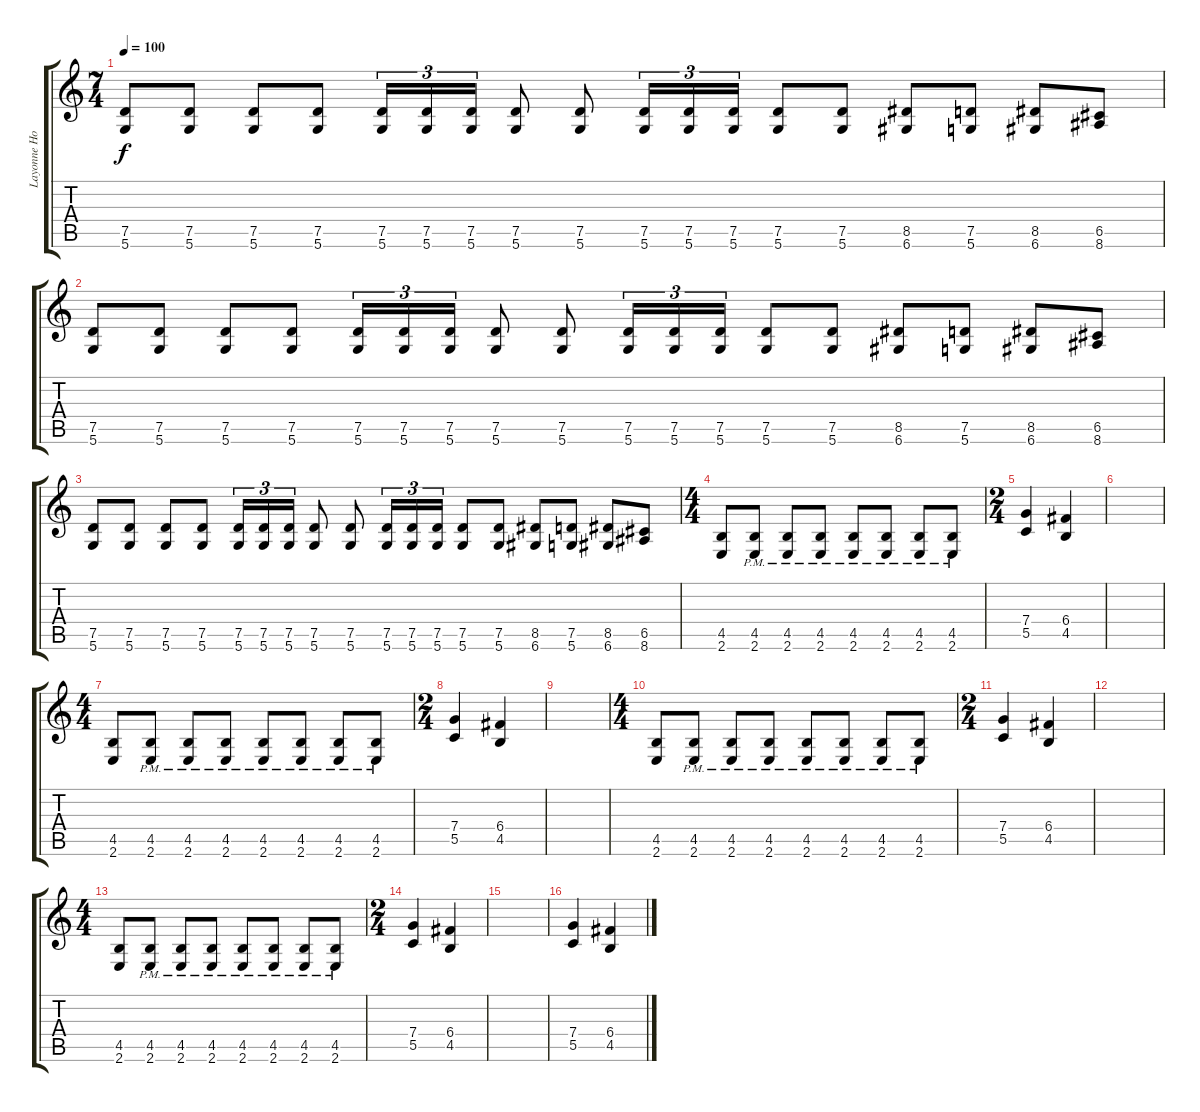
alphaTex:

\track ("Layonne Holmes" "Layonne Ho") {instrument overdrivenguitar}
\staff {score tabs}
\tuning (D4 A3 F3 C3 G2 D2) {hide}
\ts (7 4)
\tempo 100
\clef g2
\ks c
(7.5 5.6).8{dy f} (7.5 5.6).8 (7.5 5.6).8 (7.5 5.6).8 (7.5 5.6).16{tu (3 2)} (7.5 5.6).16{tu (3 2)} (7.5 5.6).16{tu (3 2)} (7.5 5.6).8 (7.5 5.6).8 (7.5 5.6).16{tu (3 2)} (7.5 5.6).16{tu (3 2)} (7.5 5.6).16{tu (3 2)} (7.5 5.6).8 (7.5 5.6).8 (8.5 6.6).8 (7.5 5.6).8 (8.5 6.6).8 (6.5 8.6).8 |
(7.5 5.6).8 (7.5 5.6).8 (7.5 5.6).8 (7.5 5.6).8 (7.5 5.6).16{tu (3 2)} (7.5 5.6).16{tu (3 2)} (7.5 5.6).16{tu (3 2)} (7.5 5.6).8 (7.5 5.6).8 (7.5 5.6).16{tu (3 2)} (7.5 5.6).16{tu (3 2)} (7.5 5.6).16{tu (3 2)} (7.5 5.6).8 (7.5 5.6).8 (8.5 6.6).8 (7.5 5.6).8 (8.5 6.6).8 (6.5 8.6).8 |
(7.5 5.6).8 (7.5 5.6).8 (7.5 5.6).8 (7.5 5.6).8 (7.5 5.6).16{tu (3 2)} (7.5 5.6).16{tu (3 2)} (7.5 5.6).16{tu (3 2)} (7.5 5.6).8 (7.5 5.6).8 (7.5 5.6).16{tu (3 2)} (7.5 5.6).16{tu (3 2)} (7.5 5.6).16{tu (3 2)} (7.5 5.6).8 (7.5 5.6).8 (8.5 6.6).8 (7.5 5.6).8 (8.5 6.6).8 (6.5 8.6).8 |
\ts (4 4)
(4.5 2.6).8 (4.5{pm} 2.6{pm}).8 (4.5{pm} 2.6{pm}).8 (4.5{pm} 2.6{pm}).8 (4.5{pm} 2.6{pm}).8 (4.5{pm} 2.6{pm}).8 (4.5{pm} 2.6{pm}).8 (4.5{pm} 2.6{pm}).8 |
\ts (2 4)
(7.4 5.5).4 (6.4 4.5).4 |
|
\ts (4 4)
(4.5 2.6).8 (4.5{pm} 2.6{pm}).8 (4.5{pm} 2.6{pm}).8 (4.5{pm} 2.6{pm}).8 (4.5{pm} 2.6{pm}).8 (4.5{pm} 2.6{pm}).8 (4.5{pm} 2.6{pm}).8 (4.5{pm} 2.6{pm}).8 |
\ts (2 4)
(7.4 5.5).4 (6.4 4.5).4 |
|
\ts (4 4)
(4.5 2.6).8 (4.5{pm} 2.6{pm}).8 (4.5{pm} 2.6{pm}).8 (4.5{pm} 2.6{pm}).8 (4.5{pm} 2.6{pm}).8 (4.5{pm} 2.6{pm}).8 (4.5{pm} 2.6{pm}).8 (4.5{pm} 2.6{pm}).8 |
\ts (2 4)
(7.4 5.5).4 (6.4 4.5).4 |
|
\ts (4 4)
(4.5 2.6).8 (4.5{pm} 2.6{pm}).8 (4.5{pm} 2.6{pm}).8 (4.5{pm} 2.6{pm}).8 (4.5{pm} 2.6{pm}).8 (4.5{pm} 2.6{pm}).8 (4.5{pm} 2.6{pm}).8 (4.5{pm} 2.6{pm}).8 |
\ts (2 4)
(7.4 5.5).4 (6.4 4.5).4 |
|
(7.4 5.5).4 (6.4 4.5).4
